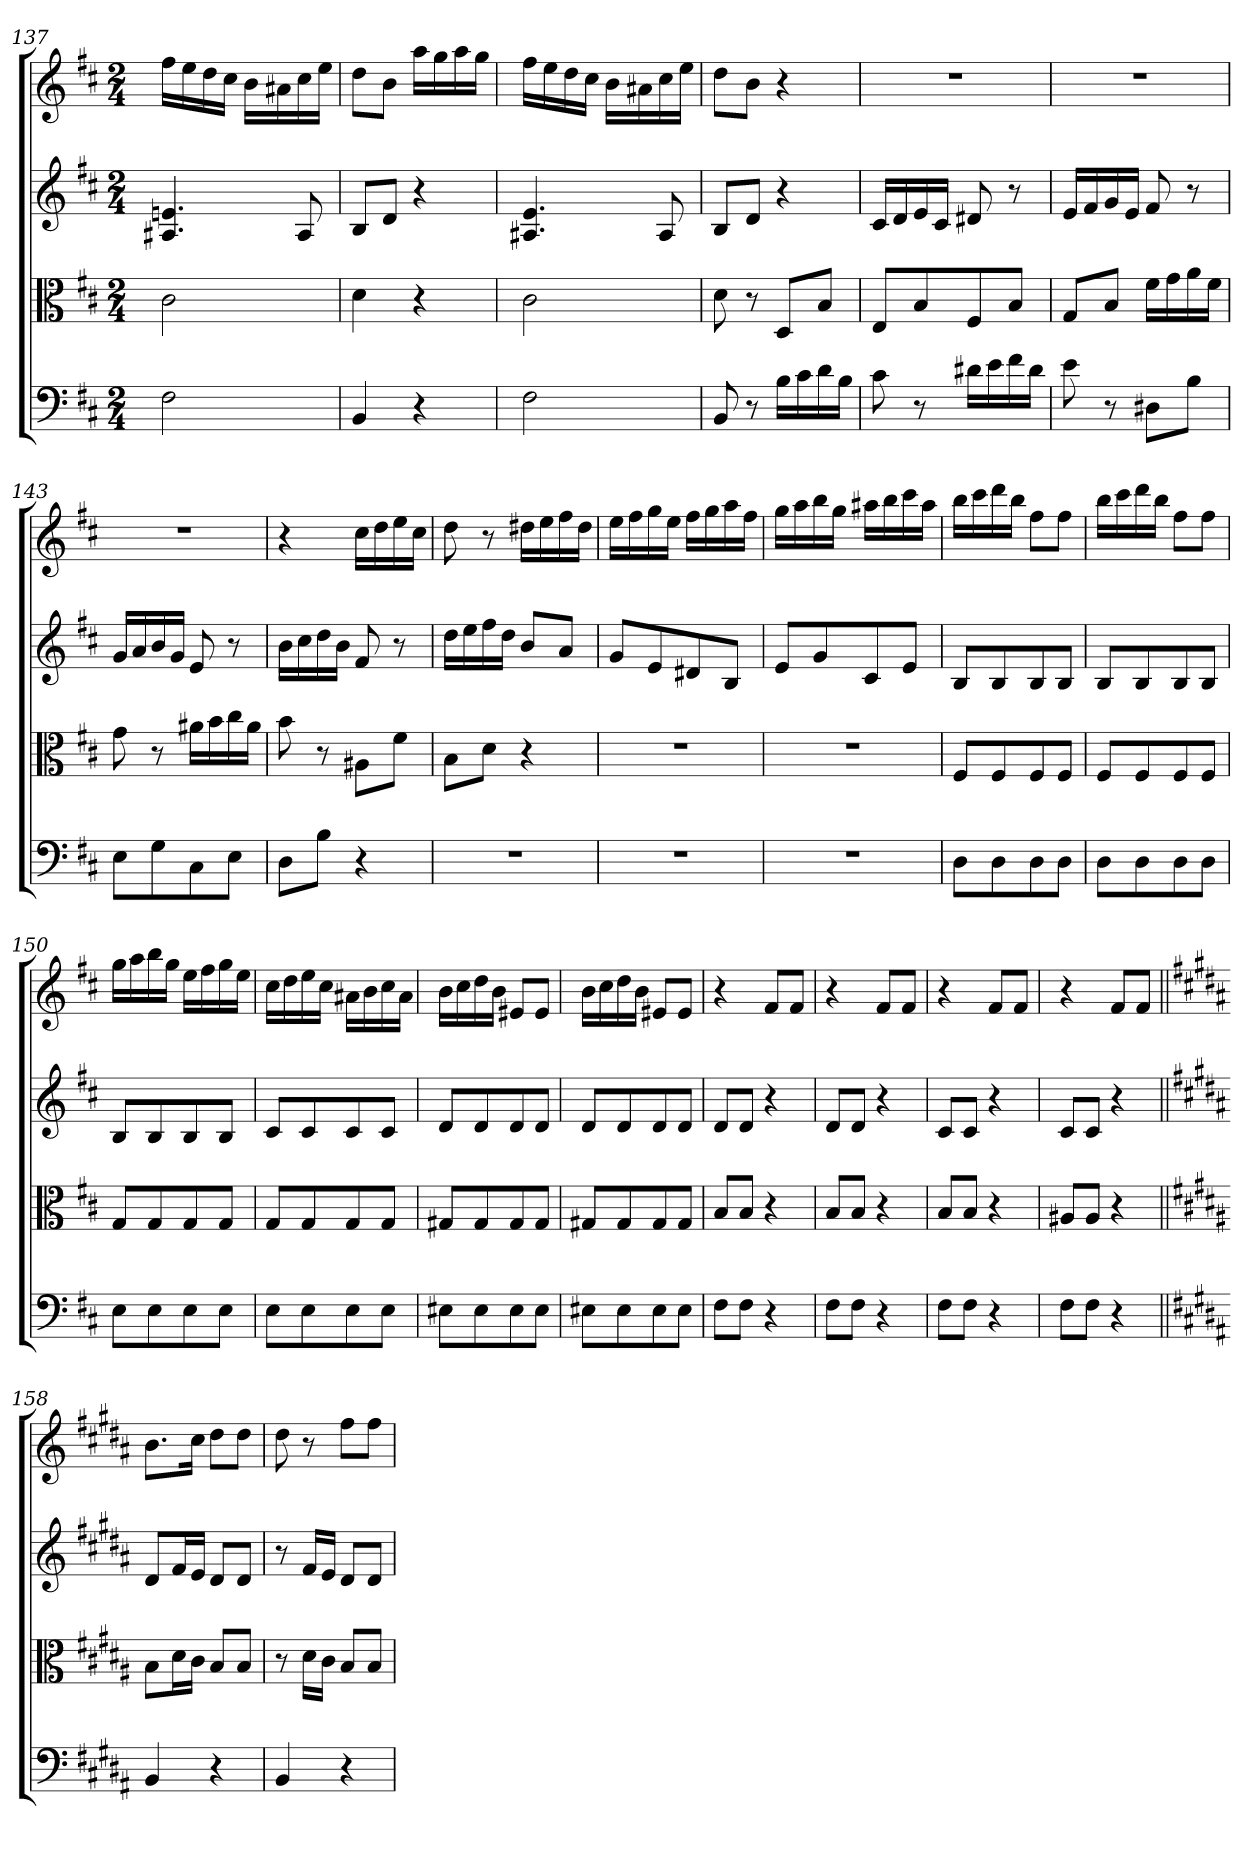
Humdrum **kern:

**kern	**kern	**kern	**kern
*part4	*part3	*part2	*part1
*staff4	*staff3	*staff2	*staff1
*clefF4	*clefC3	*clefG2	*clefG2
*k[f#c#]	*k[f#c#]	*k[f#c#]	*k[f#c#]
*D:	*D:	*D:	*D:
*M2/4	*M2/4	*M2/4	*M2/4
=137	=137	=137	=137
2F#\	2c#\	4.A#X/ 4.en/	16ff#\LL
.	.	.	16ee\
.	.	.	16dd\
.	.	.	16cc#\JJ
.	.	.	16b\LL
.	.	.	16a#X\
.	.	8A#/	16cc#\
.	.	.	16ee\JJ
=138	=138	=138	=138
4BB/	4d\	8B/L	8dd\L
.	.	8d/J	8b\J
4r	4r	4r	16aa\LL
.	.	.	16gg\
.	.	.	16aa\
.	.	.	16gg\JJ
=139	=139	=139	=139
2F#\	2c#\	4.A#X/ 4.e/	16ff#\LL
.	.	.	16ee\
.	.	.	16dd\
.	.	.	16cc#\JJ
.	.	.	16b\LL
.	.	.	16a#X\
.	.	8A#/	16cc#\
.	.	.	16ee\JJ
=140	=140	=140	=140
8BB/	8d\	8B/L	8dd\L
8r	8r	8d/J	8b\J
16B\LL	8D/L	4r	4r
16c#\	.	.	.
16d\	8B/J	.	.
16B\JJ	.	.	.
=141	=141	=141	=141
8c#\	8E/L	16c#/LL	2r
.	.	16d/	.
8r	8B/	16e/	.
.	.	16c#/JJ	.
16d#X\LL	8F#/	8d#X/	.
16e\	.	.	.
16f#\	8B/J	8r	.
16d#\JJ	.	.	.
=142	=142	=142	=142
8e\	8G/L	16e/LL	2r
.	.	16f#/	.
8r	8B/J	16g/	.
.	.	16e/JJ	.
8D#X\L	16f#\LL	8f#/	.
.	16g\	.	.
8B\J	16a\	8r	.
.	16f#\JJ	.	.
=143	=143	=143	=143
8E\L	8g\	16g/LL	2r
.	.	16a/	.
8G\	8r	16b/	.
.	.	16g/JJ	.
8C#\	16a#X\LL	8e/	.
.	16b\	.	.
8E\J	16cc#\	8r	.
.	16a#\JJ	.	.
=144	=144	=144	=144
8D\L	8b\	16b\LL	4r
.	.	16cc#\	.
8B\J	8r	16dd\	.
.	.	16b\JJ	.
4r	8A#X\L	8f#/	16cc#\LL
.	.	.	16dd\
.	8f#\J	8r	16ee\
.	.	.	16cc#\JJ
=145	=145	=145	=145
2r	8B\L	16dd\LL	8dd\
.	.	16ee\	.
.	8d\J	16ff#\	8r
.	.	16dd\JJ	.
.	4r	8b/L	16dd#X\LL
.	.	.	16ee\
.	.	8a/J	16ff#\
.	.	.	16dd#\JJ
=146	=146	=146	=146
2r	2r	8g/L	16ee\LL
.	.	.	16ff#\
.	.	8e/	16gg\
.	.	.	16ee\JJ
.	.	8d#X/	16ff#\LL
.	.	.	16gg\
.	.	8B/J	16aa\
.	.	.	16ff#\JJ
=147	=147	=147	=147
2r	2r	8e/L	16gg\LL
.	.	.	16aa\
.	.	8g/	16bb\
.	.	.	16gg\JJ
.	.	8c#/	16aa#X\LL
.	.	.	16bb\
.	.	8e/J	16ccc#\
.	.	.	16aa#\JJ
=148	=148	=148	=148
8D\L	8F#/L	8B/L	16bb\LL
.	.	.	16ccc#\
8D\	8F#/	8B/	16ddd\
.	.	.	16bb\JJ
8D\	8F#/	8B/	8ff#\L
8D\J	8F#/J	8B/J	8ff#\J
=149	=149	=149	=149
8D\L	8F#/L	8B/L	16bb\LL
.	.	.	16ccc#\
8D\	8F#/	8B/	16ddd\
.	.	.	16bb\JJ
8D\	8F#/	8B/	8ff#\L
8D\J	8F#/J	8B/J	8ff#\J
=150	=150	=150	=150
8E\L	8G/L	8B/L	16gg\LL
.	.	.	16aa\
8E\	8G/	8B/	16bb\
.	.	.	16gg\JJ
8E\	8G/	8B/	16ee\LL
.	.	.	16ff#\
8E\J	8G/J	8B/J	16gg\
.	.	.	16ee\JJ
=151	=151	=151	=151
8E\L	8G/L	8c#/L	16cc#\LL
.	.	.	16dd\
8E\	8G/	8c#/	16ee\
.	.	.	16cc#\JJ
8E\	8G/	8c#/	16a#X\LL
.	.	.	16b\
8E\J	8G/J	8c#/J	16cc#\
.	.	.	16a#\JJ
=152	=152	=152	=152
8E#X\L	8G#X/L	8d/L	16b\LL
.	.	.	16cc#\
8E#\	8G#/	8d/	16dd\
.	.	.	16b\JJ
8E#\	8G#/	8d/	8e#X/L
8E#\J	8G#/J	8d/J	8e#/J
=153	=153	=153	=153
8E#X\L	8G#X/L	8d/L	16b\LL
.	.	.	16cc#\
8E#\	8G#/	8d/	16dd\
.	.	.	16b\JJ
8E#\	8G#/	8d/	8e#X/L
8E#\J	8G#/J	8d/J	8e#/J
=154	=154	=154	=154
8F#\L	8B/L	8d/L	4r
8F#\J	8B/J	8d/J	.
4r	4r	4r	8f#/L
.	.	.	8f#/J
=155	=155	=155	=155
8F#\L	8B/L	8d/L	4r
8F#\J	8B/J	8d/J	.
4r	4r	4r	8f#/L
.	.	.	8f#/J
=156	=156	=156	=156
8F#\L	8B/L	8c#/L	4r
8F#\J	8B/J	8c#/J	.
4r	4r	4r	8f#/L
.	.	.	8f#/J
=157	=157	=157	=157
8F#\L	8A#X/L	8c#/L	4r
8F#\J	8A#/J	8c#/J	.
4r	4r	4r	8f#/L
.	.	.	8f#/J
=158||	=158||	=158||	=158||
*k[f#c#g#d#a#]	*k[f#c#g#d#a#]	*k[f#c#g#d#a#]	*k[f#c#g#d#a#]
*B:	*B:	*B:	*B:
4BB/	8B\L	8d#/L	8.b\L
.	16d#\L	16f#/L	.
.	16c#\JJ	16e/JJ	16cc#\Jk
4r	8B/L	8d#/L	8dd#\L
.	8B/J	8d#/J	8dd#\J
=159	=159	=159	=159
4BB/	8r	8r	8dd#\
.	16d#\LL	16f#/LL	8r
.	16c#\JJ	16e/JJ	.
4r	8B/L	8d#/L	8ff#\L
.	8B/J	8d#/J	8ff#\J
=	=	=	=
*-	*-	*-	*-
